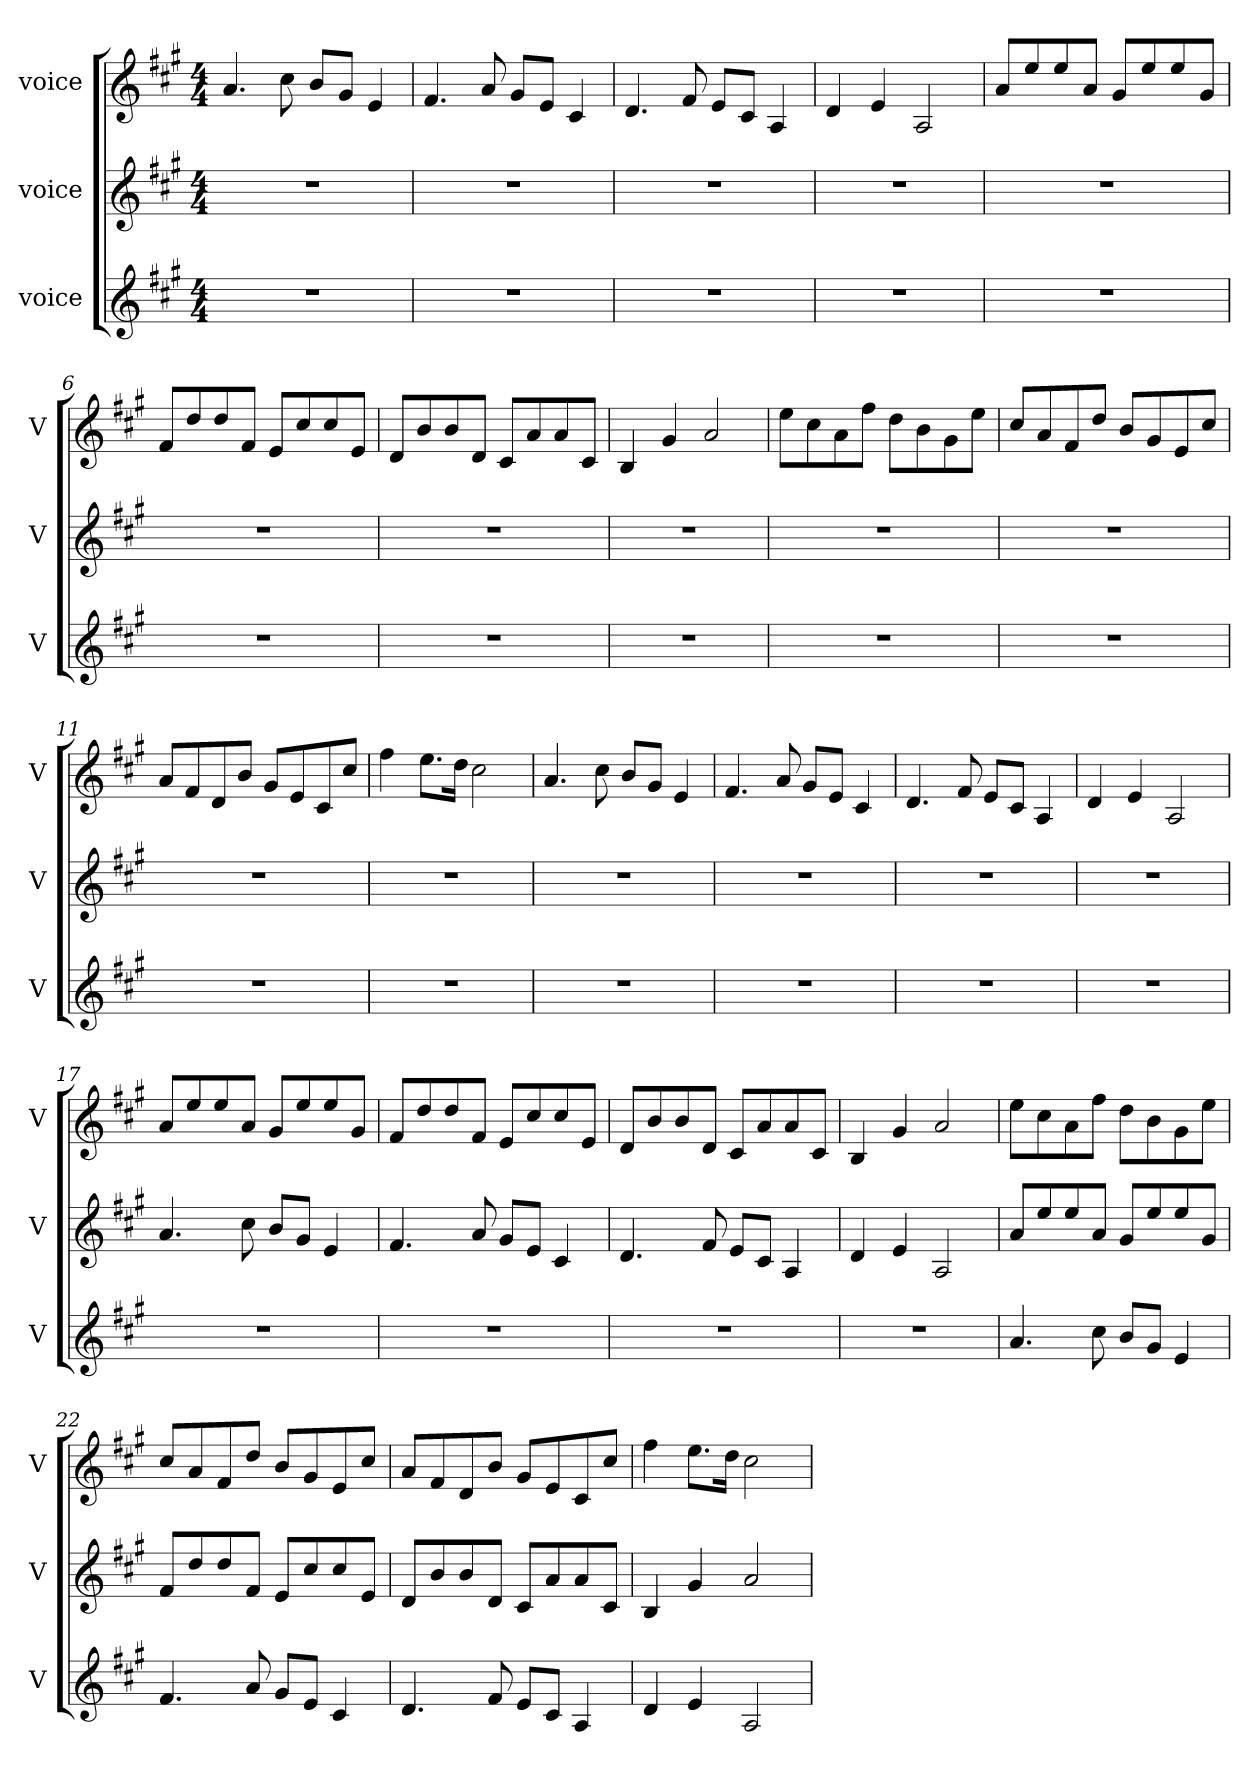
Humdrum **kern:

**kern	**kern	**kern
*part3	*part2	*part1
*staff3	*staff2	*staff1
*I"voice	*I"voice	*I"voice
*I'V	*I'V	*I'V
*clefG2	*clefG2	*clefG2
*k[f#c#g#]	*k[f#c#g#]	*k[f#c#g#]
*M4/4	*M4/4	*M4/4
=1	=1	=1
1r	1r	4.a/
.	.	8cc#\
.	.	8b/L
.	.	8g#/J
.	.	4e/
=2	=2	=2
1r	1r	4.f#/
.	.	8a/
.	.	8g#/L
.	.	8e/J
.	.	4c#/
=3	=3	=3
1r	1r	4.d/
.	.	8f#/
.	.	8e/L
.	.	8c#/J
.	.	4A/
=4	=4	=4
1r	1r	4d/
.	.	4e/
.	.	2A/
=5	=5	=5
1r	1r	8a/L
.	.	8ee/
.	.	8ee/
.	.	8a/J
.	.	8g#/L
.	.	8ee/
.	.	8ee/
.	.	8g#/J
=6	=6	=6
1r	1r	8f#/L
.	.	8dd/
.	.	8dd/
.	.	8f#/J
.	.	8e/L
.	.	8cc#/
.	.	8cc#/
.	.	8e/J
=7	=7	=7
1r	1r	8d/L
.	.	8b/
.	.	8b/
.	.	8d/J
.	.	8c#/L
.	.	8a/
.	.	8a/
.	.	8c#/J
=8	=8	=8
1r	1r	4B/
.	.	4g#/
.	.	2a/
=9	=9	=9
1r	1r	8ee\L
.	.	8cc#\
.	.	8a\
.	.	8ff#\J
.	.	8dd\L
.	.	8b\
.	.	8g#\
.	.	8ee\J
=10	=10	=10
1r	1r	8cc#/L
.	.	8a/
.	.	8f#/
.	.	8dd/J
.	.	8b/L
.	.	8g#/
.	.	8e/
.	.	8cc#/J
=11	=11	=11
1r	1r	8a/L
.	.	8f#/
.	.	8d/
.	.	8b/J
.	.	8g#/L
.	.	8e/
.	.	8c#/
.	.	8cc#/J
=12	=12	=12
1r	1r	4ff#\
.	.	8.ee\L
.	.	16dd\Jk
.	.	2cc#\
=13	=13	=13
1r	1r	4.a/
.	.	8cc#\
.	.	8b/L
.	.	8g#/J
.	.	4e/
=14	=14	=14
1r	1r	4.f#/
.	.	8a/
.	.	8g#/L
.	.	8e/J
.	.	4c#/
=15	=15	=15
1r	1r	4.d/
.	.	8f#/
.	.	8e/L
.	.	8c#/J
.	.	4A/
=16	=16	=16
1r	1r	4d/
.	.	4e/
.	.	2A/
=17	=17	=17
1r	4.a/	8a/L
.	.	8ee/
.	.	8ee/
.	8cc#\	8a/J
.	8b/L	8g#/L
.	8g#/J	8ee/
.	4e/	8ee/
.	.	8g#/J
=18	=18	=18
1r	4.f#/	8f#/L
.	.	8dd/
.	.	8dd/
.	8a/	8f#/J
.	8g#/L	8e/L
.	8e/J	8cc#/
.	4c#/	8cc#/
.	.	8e/J
=19	=19	=19
1r	4.d/	8d/L
.	.	8b/
.	.	8b/
.	8f#/	8d/J
.	8e/L	8c#/L
.	8c#/J	8a/
.	4A/	8a/
.	.	8c#/J
=20	=20	=20
1r	4d/	4B/
.	4e/	4g#/
.	2A/	2a/
=21	=21	=21
4.a/	8a/L	8ee\L
.	8ee/	8cc#\
.	8ee/	8a\
8cc#\	8a/J	8ff#\J
8b/L	8g#/L	8dd\L
8g#/J	8ee/	8b\
4e/	8ee/	8g#\
.	8g#/J	8ee\J
=22	=22	=22
4.f#/	8f#/L	8cc#/L
.	8dd/	8a/
.	8dd/	8f#/
8a/	8f#/J	8dd/J
8g#/L	8e/L	8b/L
8e/J	8cc#/	8g#/
4c#/	8cc#/	8e/
.	8e/J	8cc#/J
=23	=23	=23
4.d/	8d/L	8a/L
.	8b/	8f#/
.	8b/	8d/
8f#/	8d/J	8b/J
8e/L	8c#/L	8g#/L
8c#/J	8a/	8e/
4A/	8a/	8c#/
.	8c#/J	8cc#/J
=24	=24	=24
4d/	4B/	4ff#\
4e/	4g#/	8.ee\L
.	.	16dd\Jk
2A/	2a/	2cc#\
=	=	=
*-	*-	*-
